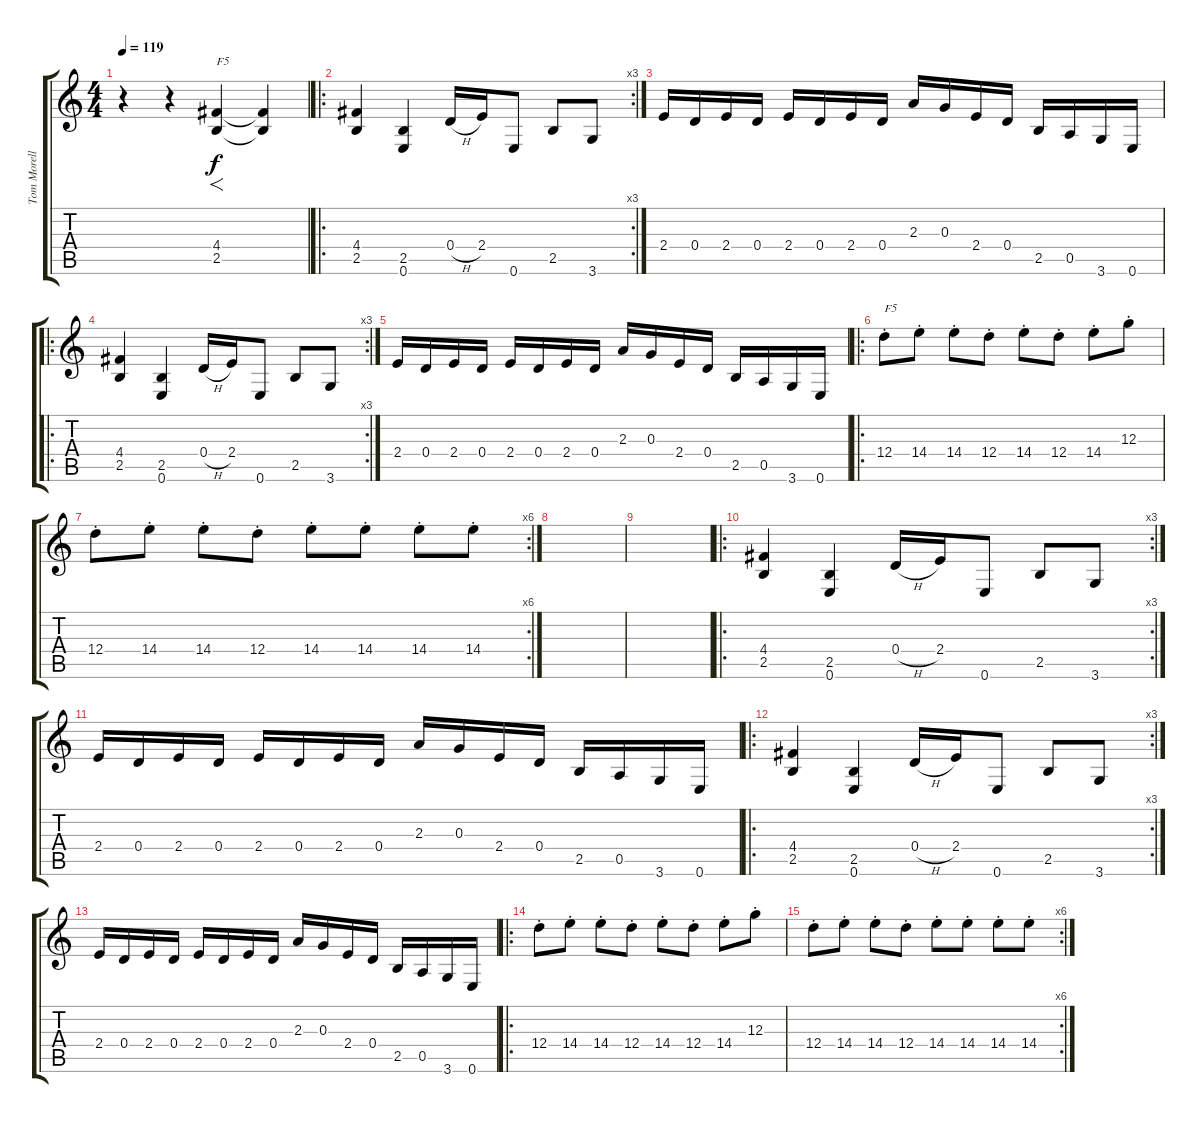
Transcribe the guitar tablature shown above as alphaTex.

\track ("Tom Morello" "Tom Morell") {instrument distortionguitar}
\staff {score tabs}
\tuning (E4 B3 G3 D3 A2 E2) {hide}
\ts (4 4)
\tempo 119
\clef g2
\ks c
r.4{dy f instrument distortionguitar} r.4 (4.4 2.5).4{f txt "F5"} (4.4{t} 2.5{t}).4 |
\ro
\rc 3
(4.4 2.5).4 (2.5 0.6).4 0.4{h}.16 2.4.16 0.6.8 2.5.8 3.6.8 |
2.4.16 0.4.16 2.4.16 0.4.16 2.4.16 0.4.16 2.4.16 0.4.16 2.3.16 0.3.16 2.4.16 0.4.16 2.5.16 0.5.16 3.6.16 0.6.16 |
\ro
\rc 3
(4.4 2.5).4 (2.5 0.6).4 0.4{h}.16 2.4.16 0.6.8 2.5.8 3.6.8 |
2.4.16 0.4.16 2.4.16 0.4.16 2.4.16 0.4.16 2.4.16 0.4.16 2.3.16 0.3.16 2.4.16 0.4.16 2.5.16 0.5.16 3.6.16 0.6.16 |
\ro
12.4{st}.8{txt "F5"} 14.4{st}.8 14.4{st}.8 12.4{st}.8 14.4{st}.8 12.4{st}.8 14.4{st}.8 12.3{st}.8 |
\rc 6
12.4{st}.8 14.4{st}.8 14.4{st}.8 12.4{st}.8 14.4{st}.8 14.4{st}.8 14.4{st}.8 14.4{st}.8 |
|
|
\ro
\rc 3
(4.4 2.5).4 (2.5 0.6).4 0.4{h}.16 2.4.16 0.6.8 2.5.8 3.6.8 |
2.4.16 0.4.16 2.4.16 0.4.16 2.4.16 0.4.16 2.4.16 0.4.16 2.3.16 0.3.16 2.4.16 0.4.16 2.5.16 0.5.16 3.6.16 0.6.16 |
\ro
\rc 3
(4.4 2.5).4 (2.5 0.6).4 0.4{h}.16 2.4.16 0.6.8 2.5.8 3.6.8 |
2.4.16 0.4.16 2.4.16 0.4.16 2.4.16 0.4.16 2.4.16 0.4.16 2.3.16 0.3.16 2.4.16 0.4.16 2.5.16 0.5.16 3.6.16 0.6.16 |
\ro
12.4{st}.8 14.4{st}.8 14.4{st}.8 12.4{st}.8 14.4{st}.8 12.4{st}.8 14.4{st}.8 12.3{st}.8 |
\rc 6
12.4{st}.8 14.4{st}.8 14.4{st}.8 12.4{st}.8 14.4{st}.8 14.4{st}.8 14.4{st}.8 14.4{st}.8
